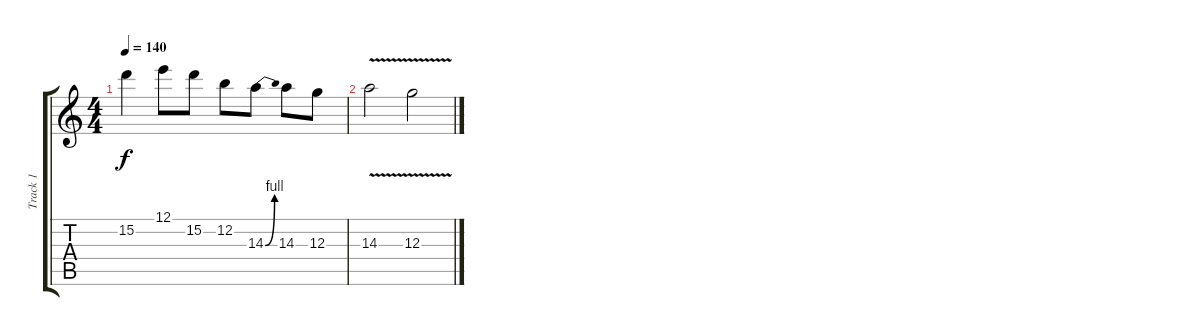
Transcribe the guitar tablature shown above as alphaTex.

\track ("Track 1" "Track 1") {instrument acousticguitarsteel}
\staff {score tabs}
\tuning (E4 B3 G3 D3 A2 E2) {hide}
\ts (4 4)
\tempo 140
\clef g2
\ks c
15.2{t}.4{dy f} 12.1.8 15.2.8 12.2.8 14.3{be (bend 0 0 60 4)}.8 14.3.8 12.3.8 |
14.3{v}.2 12.3{v}.2
